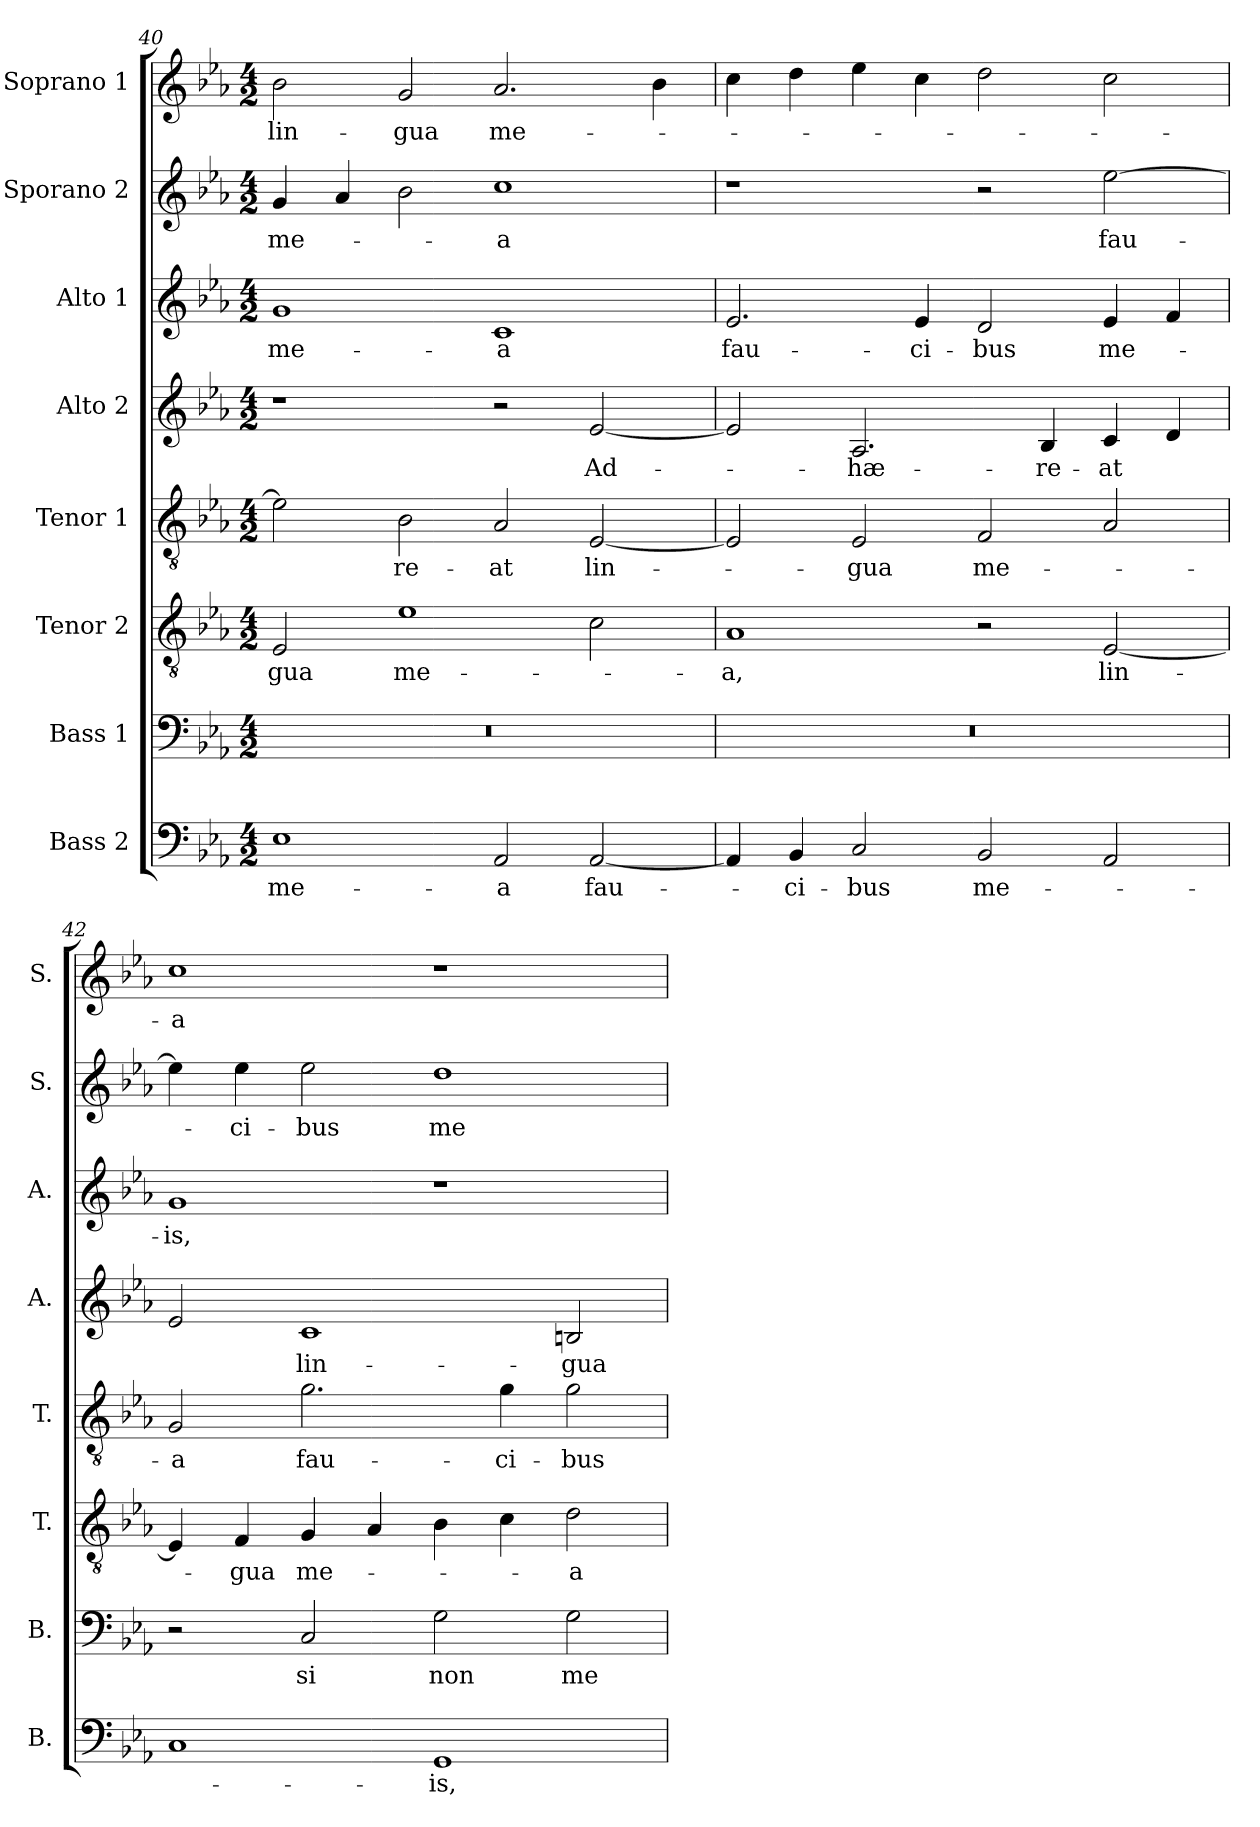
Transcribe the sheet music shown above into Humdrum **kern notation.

**kern	**text	**kern	**text	**kern	**text	**kern	**text	**kern	**text	**kern	**text	**kern	**text	**kern	**text
*part8	*part8	*part7	*part7	*part6	*part6	*part5	*part5	*part4	*part4	*part3	*part3	*part2	*part2	*part1	*part1
*staff8	*staff8	*staff7	*staff7	*staff6	*staff6	*staff5	*staff5	*staff4	*staff4	*staff3	*staff3	*staff2	*staff2	*staff1	*staff1
*I"Bass 2	*	*I"Bass 1	*	*I"Tenor 2	*	*I"Tenor 1	*	*I"Alto 2	*	*I"Alto 1	*	*I"Sporano 2	*	*I"Soprano 1	*
*I'B.	*	*I'B.	*	*I'T.	*	*I'T.	*	*I'A.	*	*I'A.	*	*I'S.	*	*I'S.	*
!!LO:PB:g=z
*clefF4	*	*clefF4	*	*clefGv2	*	*clefGv2	*	*clefG2	*	*clefG2	*	*clefG2	*	*clefG2	*
*	*	*	*	*ITrd7c12	*	*ITrd7c12	*	*	*	*	*	*	*	*	*
*k[b-e-a-]	*	*k[b-e-a-]	*	*k[b-e-a-]	*	*k[b-e-a-]	*	*k[b-e-a-]	*	*k[b-e-a-]	*	*k[b-e-a-]	*	*k[b-e-a-]	*
*E-:	*	*E-:	*	*E-:	*	*E-:	*	*E-:	*	*E-:	*	*E-:	*	*E-:	*
*M4/2	*	*M4/2	*	*M4/2	*	*M4/2	*	*M4/2	*	*M4/2	*	*M4/2	*	*M4/2	*
=40	=40	=40	=40	=40	=40	=40	=40	=40	=40	=40	=40	=40	=40	=40	=40
!	!LO:LY:b:color=#000000	!LO:N:vis=1	!	!	!	!	!	!	!	!	!	!	!	!	!
!	!	!	!	!	!LO:LY:b:color=#000000	!	!	!	!	!	!	!	!	!	!
!	!	!	!	!	!	!	!	!	!	!	!LO:LY:b:color=#000000	!	!	!	!
!	!	!	!	!	!	!	!	!	!	!	!	!	!LO:LY:b:color=#000000	!	!
!	!	!	!	!	!	!	!	!	!	!	!	!	!	!	!LO:LY:b:color=#000000
1E-i	me-	0r	.	2EE-i/	-gua	2E-i\]	.	1r	.	1gi	me-	4gi/	me-	2b-i\	lin-
.	.	.	.	.	.	.	.	.	.	.	.	4a-i/	.	.	.
!	!	!	!	!	!LO:LY:b:color=#000000	!	!	!	!	!	!	!	!	!	!
!	!	!	!	!	!	!	!LO:LY:b:color=#000000	!	!	!	!	!	!	!	!
!	!	!	!	!	!	!	!	!	!	!	!	!	!	!	!LO:LY:b:color=#000000
.	.	.	.	1E-i	me-	2BB-i\	-re-	.	.	.	.	2b-i\	.	2gi/	-gua
!	!LO:LY:b:color=#000000	!	!	!	!	!	!	!	!	!	!	!	!	!	!
!	!	!	!	!	!	!	!LO:LY:b:color=#000000	!	!	!	!	!	!	!	!
!	!	!	!	!	!	!	!	!	!	!	!LO:LY:b:color=#000000	!	!	!	!
!	!	!	!	!	!	!	!	!	!	!	!	!	!LO:LY:b:color=#000000	!	!
!	!	!	!	!	!	!	!	!	!	!	!	!	!	!	!LO:LY:b:color=#000000
2AA-i/	-a	.	.	.	.	2AA-i/	-at	2r	.	1ci	-a	1cci	-a	2.a-i/	me-
!	!LO:LY:b:color=#000000	!	!	!	!	!	!	!	!	!	!	!	!	!	!
!	!	!	!	!	!	!	!LO:LY:b:color=#000000	!	!	!	!	!	!	!	!
!	!	!	!	!	!	!	!	!	!LO:LY:b:color=#000000	!	!	!	!	!	!
[<2AA-i/	fau-	.	.	2Ci\	.	[<2EE-i/	lin-	[<2e-i/	Ad-	.	.	.	.	.	.
.	.	.	.	.	.	.	.	.	.	.	.	.	.	4b-i\	.
=41	=41	=41	=41	=41	=41	=41	=41	=41	=41	=41	=41	=41	=41	=41	=41
!	!	!LO:N:vis=1	!	!	!	!	!	!	!	!	!	!	!	!	!
!	!	!	!	!	!LO:LY:b:color=#000000	!	!	!	!	!	!	!	!	!	!
!	!	!	!	!	!	!	!	!	!	!	!LO:LY:b:color=#000000	!	!	!	!
4AA-i/]	.	0r	.	1AA-i	-a,	2EE-i/]	.	2e-i/]	.	2.e-i/	fau-	1r	.	4cci\	.
!	!LO:LY:b:color=#000000	!	!	!	!	!	!	!	!	!	!	!	!	!	!
4BB-i/	-ci-	.	.	.	.	.	.	.	.	.	.	.	.	4ddi\	.
!	!LO:LY:b:color=#000000	!	!	!	!	!	!	!	!	!	!	!	!	!	!
!	!	!	!	!	!	!	!LO:LY:b:color=#000000	!	!	!	!	!	!	!	!
!	!	!	!	!	!	!	!	!	!LO:LY:b:color=#000000	!	!	!	!	!	!
2Ci/	-bus	.	.	.	.	2EE-i/	-gua	2.A-i/	-hæ-	.	.	.	.	4ee-i\	.
!	!	!	!	!	!	!	!	!	!	!	!LO:LY:b:color=#000000	!	!	!	!
.	.	.	.	.	.	.	.	.	.	4e-i/	-ci-	.	.	4cci\	.
!	!LO:LY:b:color=#000000	!	!	!	!	!	!	!	!	!	!	!	!	!	!
!	!	!	!	!	!	!	!LO:LY:b:color=#000000	!	!	!	!	!	!	!	!
!	!	!	!	!	!	!	!	!	!	!	!LO:LY:b:color=#000000	!	!	!	!
2BB-i/	me-	.	.	2r	.	2FFi/	me-	.	.	2di/	-bus	2r	.	2ddi\	.
!	!	!	!	!	!	!	!	!	!LO:LY:b:color=#000000	!	!	!	!	!	!
.	.	.	.	.	.	.	.	4B-i/	-re-	.	.	.	.	.	.
!	!	!	!	!	!LO:LY:b:color=#000000	!	!	!	!	!	!	!	!	!	!
!	!	!	!	!	!	!	!	!	!LO:LY:b:color=#000000	!	!	!	!	!	!
!	!	!	!	!	!	!	!	!	!	!	!LO:LY:b:color=#000000	!	!	!	!
!	!	!	!	!	!	!	!	!	!	!	!	!	!LO:LY:b:color=#000000	!	!
2AA-i/	.	.	.	[<2EE-i/	lin-	2AA-i/	.	4ci/	-at	4e-i/	me-	[>2ee-i\	fau-	2cci\	.
.	.	.	.	.	.	.	.	4di/	.	4fi/	.	.	.	.	.
=42	=42	=42	=42	=42	=42	=42	=42	=42	=42	=42	=42	=42	=42	=42	=42
!	!	!	!	!	!	!	!LO:LY:b:color=#000000	!	!	!	!	!	!	!	!
!	!	!	!	!	!	!	!	!	!	!	!LO:LY:b:color=#000000	!	!	!	!
!	!	!	!	!	!	!	!	!	!	!	!	!	!	!	!LO:LY:b:color=#000000
1Ci	.	2r	.	4EE-i/]	.	2GGi/	-a	2e-i/	.	1gi	-is,	4ee-i\]	.	1cci	-a
!	!	!	!	!	!LO:LY:b:color=#000000	!	!	!	!	!	!	!	!	!	!
!	!	!	!	!	!	!	!	!	!	!	!	!	!LO:LY:b:color=#000000	!	!
.	.	.	.	4FFi/	-gua	.	.	.	.	.	.	4ee-i\	-ci-	.	.
!	!	!	!LO:LY:b:color=#000000	!	!	!	!	!	!	!	!	!	!	!	!
!	!	!	!	!	!LO:LY:b:color=#000000	!	!	!	!	!	!	!	!	!	!
!	!	!	!	!	!	!	!LO:LY:b:color=#000000	!	!	!	!	!	!	!	!
!	!	!	!	!	!	!	!	!	!LO:LY:b:color=#000000	!	!	!	!	!	!
!	!	!	!	!	!	!	!	!	!	!	!	!	!LO:LY:b:color=#000000	!	!
.	.	2Ci/	si	4GGi/	me-	2.Gi\	fau-	1ci	lin-	.	.	2ee-i\	-bus	.	.
.	.	.	.	4AA-i/	.	.	.	.	.	.	.	.	.	.	.
!	!LO:LY:b:color=#000000	!	!	!	!	!	!	!	!	!	!	!	!	!	!
!	!	!	!LO:LY:b:color=#000000	!	!	!	!	!	!	!	!	!	!	!	!
!	!	!	!	!	!	!	!	!	!	!	!	!	!LO:LY:b:color=#000000	!	!
1GGi	-is,	2Gi\	non	4BB-i\	.	.	.	.	.	1r	.	1ddi	me-	1r	.
!	!	!	!	!	!	!	!LO:LY:b:color=#000000	!	!	!	!	!	!	!	!
.	.	.	.	4Ci\	.	4Gi\	-ci-	.	.	.	.	.	.	.	.
!	!	!	!LO:LY:b:color=#000000	!	!	!	!	!	!	!	!	!	!	!	!
!	!	!	!	!	!LO:LY:b:color=#000000	!	!	!	!	!	!	!	!	!	!
!	!	!	!	!	!	!	!LO:LY:b:color=#000000	!	!	!	!	!	!	!	!
!	!	!	!	!	!	!	!	!	!LO:LY:b:color=#000000	!	!	!	!	!	!
.	.	2Gi\	me-	2Di\	-a	2Gi\	-bus	2Bni/	-gua	.	.	.	.	.	.
=	=	=	=	=	=	=	=	=	=	=	=	=	=	=	=
*-	*-	*-	*-	*-	*-	*-	*-	*-	*-	*-	*-	*-	*-	*-	*-
